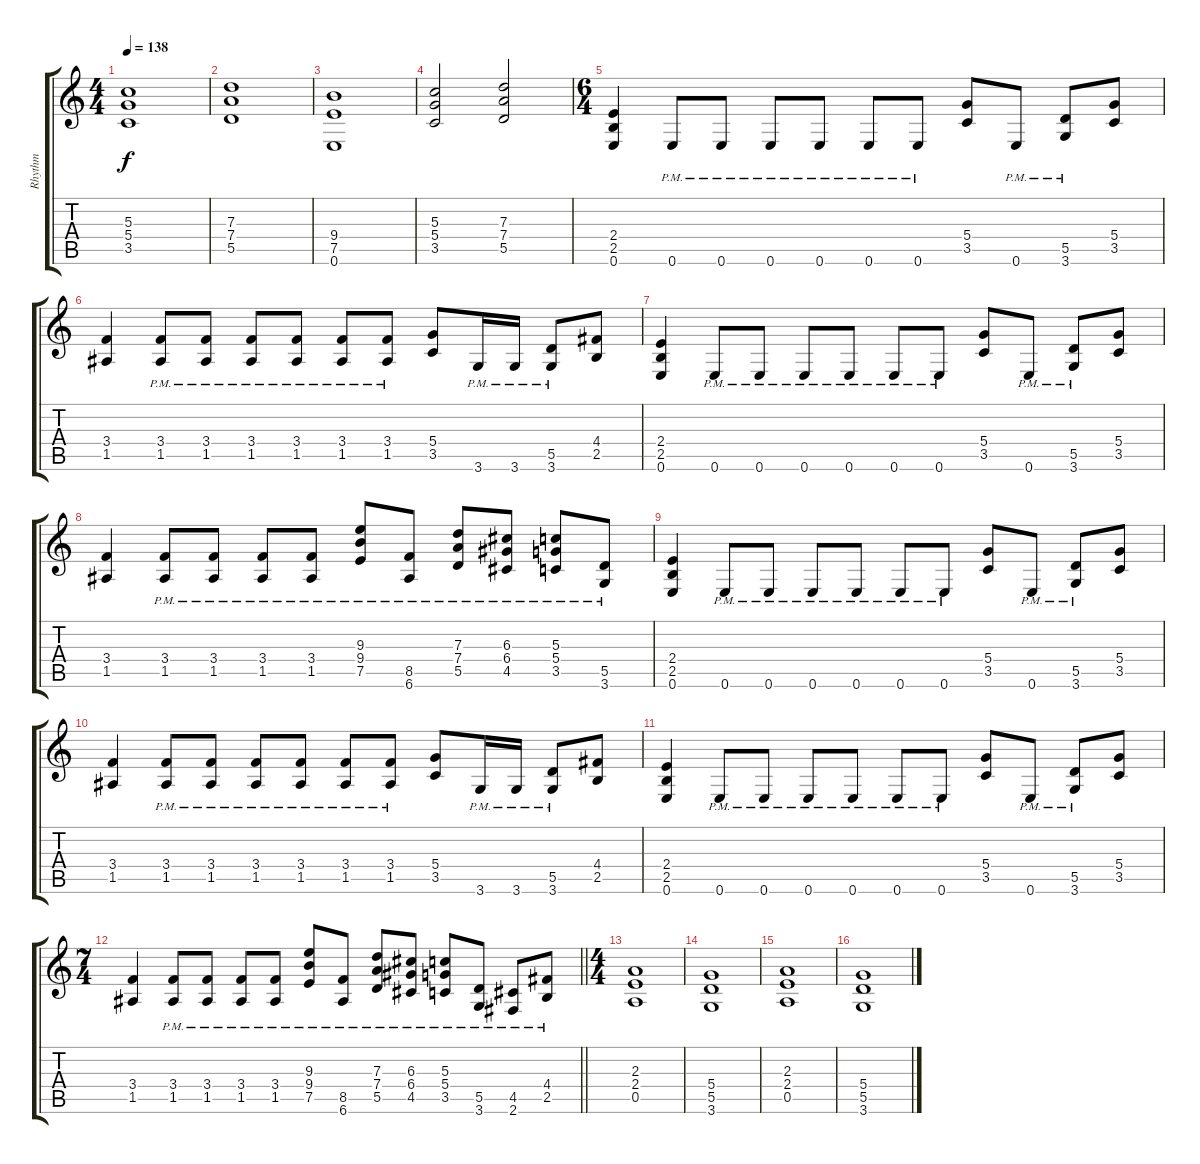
\track ("Rhythm" "Rhythm") {instrument overdrivenguitar}
\staff {score tabs}
\tuning (E4 B3 G3 D3 A2 E2) {hide}
\ts (4 4)
\tempo 138
\clef g2
\ks c
(5.3 5.4 3.5).1{dy f} |
(7.3 7.4 5.5).1 |
(9.4 7.5 0.6).1 |
(5.3 5.4 3.5).2 (7.3 7.4 5.5).2 |
\ts (6 4)
(2.4 2.5 0.6).4 0.6{pm}.8 0.6{pm}.8 0.6{pm}.8 0.6{pm}.8 0.6{pm}.8 0.6{pm}.8 (5.4 3.5).8 0.6{pm}.8 (5.5{pm} 3.6{pm}).8 (5.4 3.5).8 |
(3.4 1.5).4 (3.4{pm} 1.5{pm}).8 (3.4{pm} 1.5{pm}).8 (3.4{pm} 1.5{pm}).8 (3.4{pm} 1.5{pm}).8 (3.4{pm} 1.5{pm}).8 (3.4{pm} 1.5{pm}).8 (5.4 3.5).8 3.6{pm}.16 3.6{pm}.16 (5.5{pm} 3.6{pm}).8 (4.4 2.5).8 |
(2.4 2.5 0.6).4 0.6{pm}.8 0.6{pm}.8 0.6{pm}.8 0.6{pm}.8 0.6{pm}.8 0.6{pm}.8 (5.4 3.5).8 0.6{pm}.8 (5.5{pm} 3.6{pm}).8 (5.4 3.5).8 |
(3.4 1.5).4 (3.4{pm} 1.5{pm}).8 (3.4{pm} 1.5{pm}).8 (3.4{pm} 1.5{pm}).8 (3.4{pm} 1.5{pm}).8 (9.3{pm} 9.4{pm} 7.5{pm}).8 (8.5{pm} 6.6).8 (7.3{pm} 7.4{pm} 5.5{pm}).8 (6.3{pm} 6.4{pm} 4.5{pm}).8 (5.3{pm} 5.4{pm} 3.5{pm}).8 (5.5{pm} 3.6).8 |
(2.4 2.5 0.6).4 0.6{pm}.8 0.6{pm}.8 0.6{pm}.8 0.6{pm}.8 0.6{pm}.8 0.6{pm}.8 (5.4 3.5).8 0.6{pm}.8 (5.5{pm} 3.6{pm}).8 (5.4 3.5).8 |
(3.4 1.5).4 (3.4{pm} 1.5{pm}).8 (3.4{pm} 1.5{pm}).8 (3.4{pm} 1.5{pm}).8 (3.4{pm} 1.5{pm}).8 (3.4{pm} 1.5{pm}).8 (3.4{pm} 1.5{pm}).8 (5.4 3.5).8 3.6{pm}.16 3.6{pm}.16 (5.5{pm} 3.6{pm}).8 (4.4 2.5).8 |
(2.4 2.5 0.6).4 0.6{pm}.8 0.6{pm}.8 0.6{pm}.8 0.6{pm}.8 0.6{pm}.8 0.6{pm}.8 (5.4 3.5).8 0.6{pm}.8 (5.5{pm} 3.6{pm}).8 (5.4 3.5).8 |
\ts (7 4)
\barLineRight lightlight
(3.4 1.5).4 (3.4{pm} 1.5{pm}).8 (3.4{pm} 1.5{pm}).8 (3.4{pm} 1.5{pm}).8 (3.4{pm} 1.5{pm}).8 (9.3 9.4{pm} 7.5{pm}).8 (8.5{pm} 6.6).8 (7.3{pm} 7.4{pm} 5.5{pm}).8 (6.3{pm} 6.4{pm} 4.5{pm}).8 (5.3{pm} 5.4{pm} 3.5{pm}).8 (5.5{pm} 3.6).8 (4.5{pm} 2.6{pm}).8 (4.4{pm} 2.5{pm}).8 |
\ts (4 4)
(2.3 2.4 0.5).1 |
(5.4 5.5 3.6).1 |
(2.3 2.4 0.5).1 |
(5.4 5.5 3.6).1
